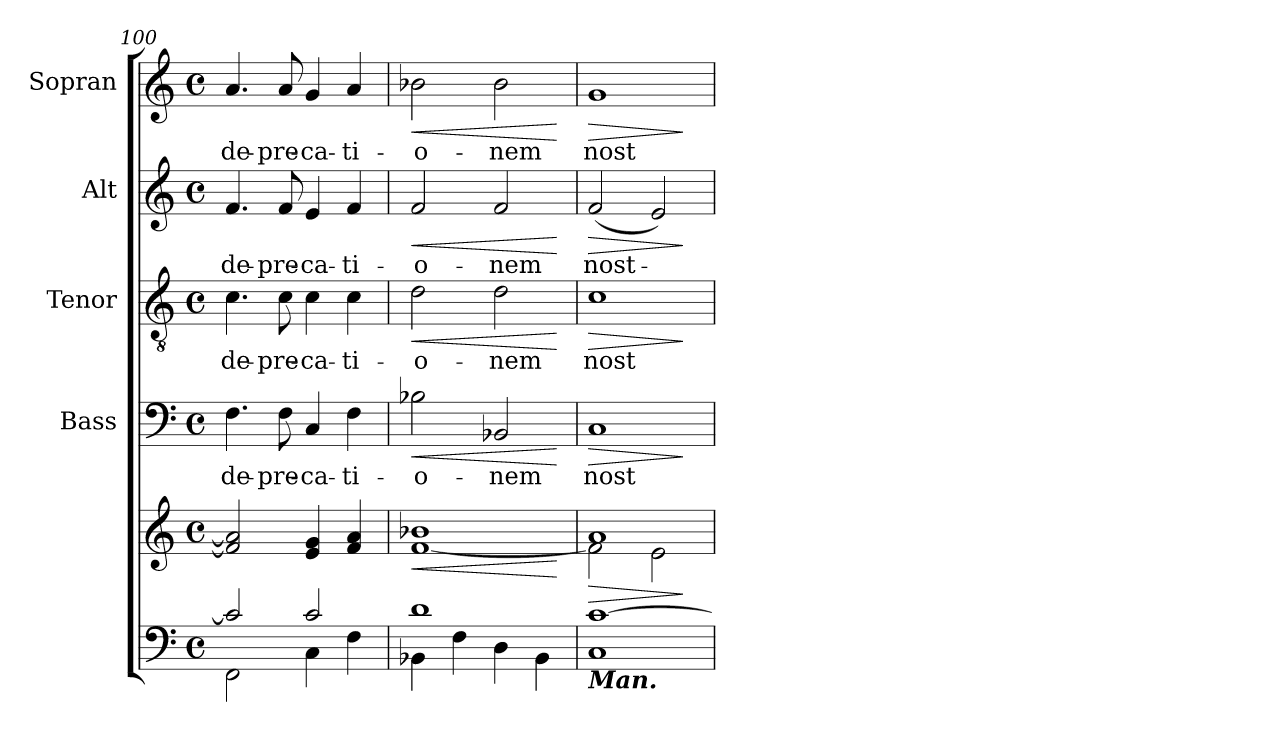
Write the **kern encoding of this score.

**kern	**kern	**dynam	**kern	**text	**dynam	**kern	**text	**dynam	**kern	**text	**dynam	**kern	**text	**dynam
*part5	*part5	*part5	*part4	*part4	*part4	*part3	*part3	*part3	*part2	*part2	*part2	*part1	*part1	*part1
*staff6	*staff5	*staff5/6	*staff4	*staff4	*staff4	*staff3	*staff3	*staff3	*staff2	*staff2	*staff2	*staff1	*staff1	*staff1
*	*	*	*I"Bass	*	*	*I"Tenor	*	*	*I"Alt	*	*	*I"Sopran	*	*
*	*	*	*I'B.	*	*	*I'T.	*	*	*I'A.	*	*	*I'S.	*	*
*clefF4	*clefG2	*	*clefF4	*	*	*clefGv2	*	*	*clefG2	*	*	*clefG2	*	*
*k[]	*k[]	*	*k[]	*	*	*k[]	*	*	*k[]	*	*	*k[]	*	*
*C:	*C:	*	*C:	*	*	*C:	*	*	*C:	*	*	*C:	*	*
*M4/4	*M4/4	*	*M4/4	*	*	*M4/4	*	*	*M4/4	*	*	*M4/4	*	*
*met(c)	*met(c)	*	*met(c)	*	*	*met(c)	*	*	*met(c)	*	*	*met(c)	*	*
=100	=100	=100	=100	=100	=100	=100	=100	=100	=100	=100	=100	=100	=100	=100
*^	*	*	*	*	*	*	*	*	*	*	*	*	*	*
!	!	!	!	!	!LO:LY:b	!	!	!LO:LY:b	!	!	!LO:LY:b	!	!	!LO:LY:b	!
2c/]	2FF\	2f/] 2a/]	.	4.F\	de-	.	4.c\	de-	.	4.f/	de-	.	4.a/	de-	.
!	!	!	!	!	!LO:LY:b	!	!	!LO:LY:b	!	!	!LO:LY:b	!	!	!LO:LY:b	!
.	.	.	.	8F\	-pre-	.	8c\	-pre-	.	8f/	-pre-	.	8a/	-pre-	.
!	!	!	!	!	!LO:LY:b	!	!	!LO:LY:b	!	!	!LO:LY:b	!	!	!LO:LY:b	!
2c/	4C\	4e/ 4g/	.	4C/	-ca-	.	4c\	-ca-	.	4e/	-ca-	.	4g/	-ca-	.
!	!	!	!	!	!LO:LY:b	!	!	!LO:LY:b	!	!	!LO:LY:b	!	!	!LO:LY:b	!
.	4F\	4f/ 4a/	.	4F\	-ti-	.	4c\	-ti-	.	4f/	-ti-	.	4a/	-ti-	.
=101	=101	=101	=101	=101	=101	=101	=101	=101	=101	=101	=101	=101	=101	=101	=101
!	!	!	!LO:HP:b	!	!LO:LY:b	!LO:HP:b	!	!LO:LY:b	!LO:HP:b	!	!LO:LY:b	!LO:HP:b	!	!LO:LY:b	!LO:HP:b
*	*	*^	*	*	*	*	*	*	*	*	*	*	*	*	*
1d	4BB-X\	1b-X	[<1f	<	2B-X\	-o-	<	2d\	-o-	<	2f/	-o-	<	2b-X\	-o-	<
.	4F\	.	.	.	.	.	.	.	.	.	.	.	.	.	.	.
!	!	!	!	!	!	!LO:LY:b	!	!	!LO:LY:b	!	!	!LO:LY:b	!	!	!LO:LY:b	!
.	4D\	.	.	.	2BB-X/	-nem	.	2d\	-nem	.	2f/	-nem	.	2b-\	-nem	.
.	4BB-\	.	.	.	.	.	.	.	.	.	.	.	.	.	.	.
*v	*v	*	*	*	*	*	*	*	*	*	*	*	*	*	*	*
*	*v	*v	*	*	*	*	*	*	*	*	*	*	*	*	*
.	.	[	.	.	[	.	.	[	.	.	[	.	.	[
=102	=102	=102	=102	=102	=102	=102	=102	=102	=102	=102	=102	=102	=102	=102
*^	*	*	*	*	*	*	*	*	*	*	*	*	*	*
!LO:TX:b:Bi:t=Man.	!	!	!	!	!	!	!	!	!	!	!	!	!	!	!
!	!	!	!LO:HP:b	!	!LO:LY:b	!LO:HP:b	!	!LO:LY:b	!LO:HP:b	!	!LO:LY:b	!LO:HP:b	!	!LO:LY:b	!LO:HP:b
*	*	*^	*	*	*	*	*	*	*	*	*	*	*	*	*
[>1c	1C	1a	2f\]	>	1C	nost-	>	1c	nost-	>	(<2f/	nost-	>	1g	nost-	>
.	.	.	2e\	.	.	.	.	.	.	.	2e/)	.	.	.	.	.
*v	*v	*	*	*	*	*	*	*	*	*	*	*	*	*	*	*
*	*v	*v	*	*	*	*	*	*	*	*	*	*	*	*	*
.	.	]	.	.	]	.	.	]	.	.	]	.	.	]
=	=	=	=	=	=	=	=	=	=	=	=	=	=	=
*-	*-	*-	*-	*-	*-	*-	*-	*-	*-	*-	*-	*-	*-	*-
